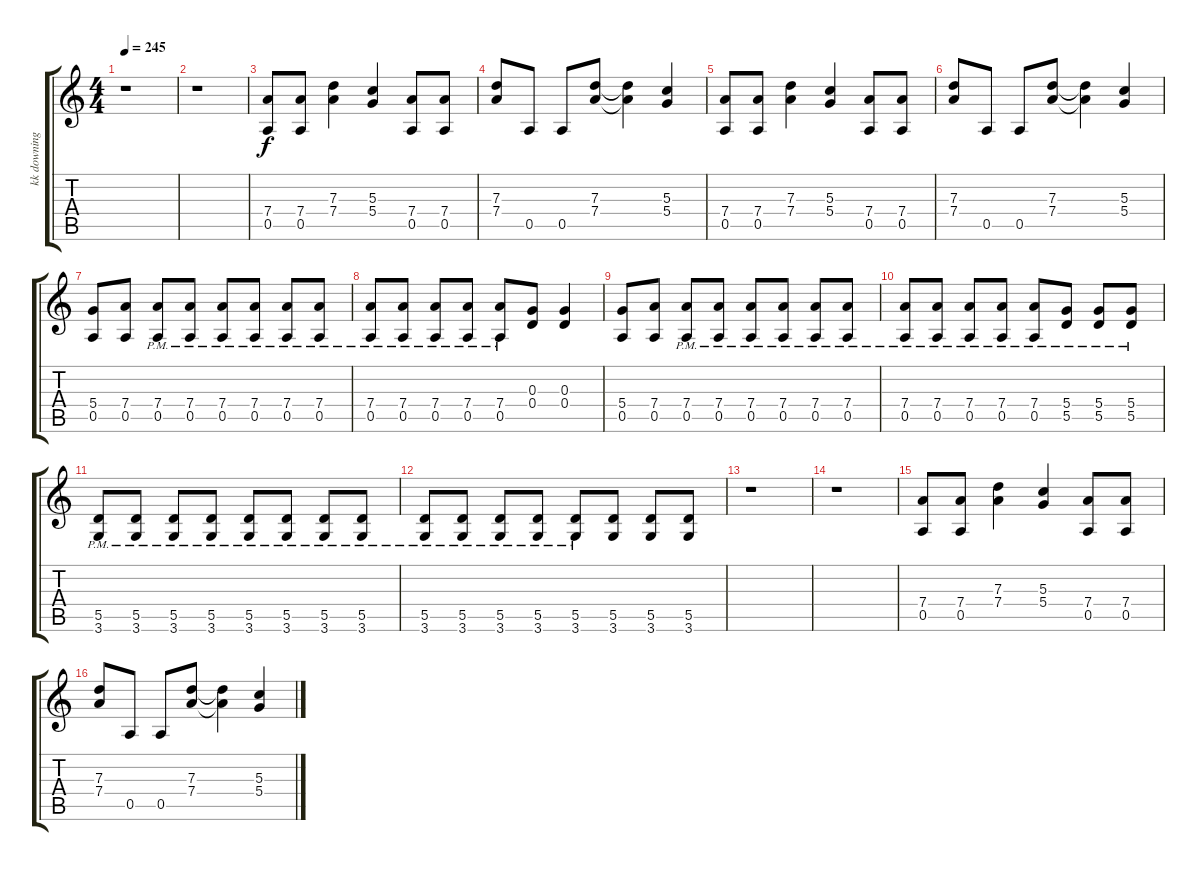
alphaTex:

\track ("kk downing" "kk downing") {instrument distortionguitar}
\staff {score tabs}
\tuning (E4 B3 G3 D3 A2 E2) {hide}
\ts (4 4)
\tempo 245
\clef g2
\ks c
r.1{dy f} |
r.1 |
(7.4 0.5).8 (7.4 0.5).8 (7.3 7.4).4 (5.3 5.4).4 (7.4 0.5).8 (7.4 0.5).8 |
(7.3 7.4).8 0.5.8 0.5.8 (7.3 7.4).8 (7.3{t} 7.4{t}).4 (5.3 5.4).4 |
(7.4 0.5).8 (7.4 0.5).8 (7.3 7.4).4 (5.3 5.4).4 (7.4 0.5).8 (7.4 0.5).8 |
(7.3 7.4).8 0.5.8 0.5.8 (7.3 7.4).8 (7.3{t} 7.4{t}).4 (5.3 5.4).4 |
(5.4 0.5).8 (7.4 0.5).8 (7.4{pm} 0.5{pm}).8 (7.4{pm} 0.5{pm}).8 (7.4{pm} 0.5{pm}).8 (7.4{pm} 0.5{pm}).8 (7.4{pm} 0.5{pm}).8 (7.4{pm} 0.5{pm}).8 |
(7.4{pm} 0.5{pm}).8 (7.4{pm} 0.5{pm}).8 (7.4{pm} 0.5{pm}).8 (7.4{pm} 0.5{pm}).8 (7.4{pm} 0.5{pm}).8 (0.3 0.4).8 (0.3 0.4).4 |
(5.4 0.5).8 (7.4 0.5).8 (7.4{pm} 0.5{pm}).8 (7.4{pm} 0.5{pm}).8 (7.4{pm} 0.5{pm}).8 (7.4{pm} 0.5{pm}).8 (7.4{pm} 0.5{pm}).8 (7.4{pm} 0.5{pm}).8 |
(7.4{pm} 0.5{pm}).8 (7.4{pm} 0.5{pm}).8 (7.4{pm} 0.5{pm}).8 (7.4{pm} 0.5{pm}).8 (7.4{pm} 0.5{pm}).8 (5.4{pm} 5.5{pm}).8 (5.4{pm} 5.5{pm}).8 (5.4{pm} 5.5{pm}).8 |
(5.5{pm} 3.6{pm}).8 (5.5{pm} 3.6{pm}).8 (5.5{pm} 3.6{pm}).8 (5.5{pm} 3.6{pm}).8 (5.5{pm} 3.6{pm}).8 (5.5{pm} 3.6{pm}).8 (5.5{pm} 3.6{pm}).8 (5.5{pm} 3.6{pm}).8 |
(5.5{pm} 3.6{pm}).8 (5.5{pm} 3.6{pm}).8 (5.5{pm} 3.6{pm}).8 (5.5{pm} 3.6{pm}).8 (5.5{pm} 3.6{pm}).8 (5.5 3.6).8 (5.5 3.6).8 (5.5 3.6).8 |
r.1 |
r.1 |
(7.4 0.5).8 (7.4 0.5).8 (7.3 7.4).4 (5.3 5.4).4 (7.4 0.5).8 (7.4 0.5).8 |
(7.3 7.4).8 0.5.8 0.5.8 (7.3 7.4).8 (7.3{t} 7.4{t}).4 (5.3 5.4).4
